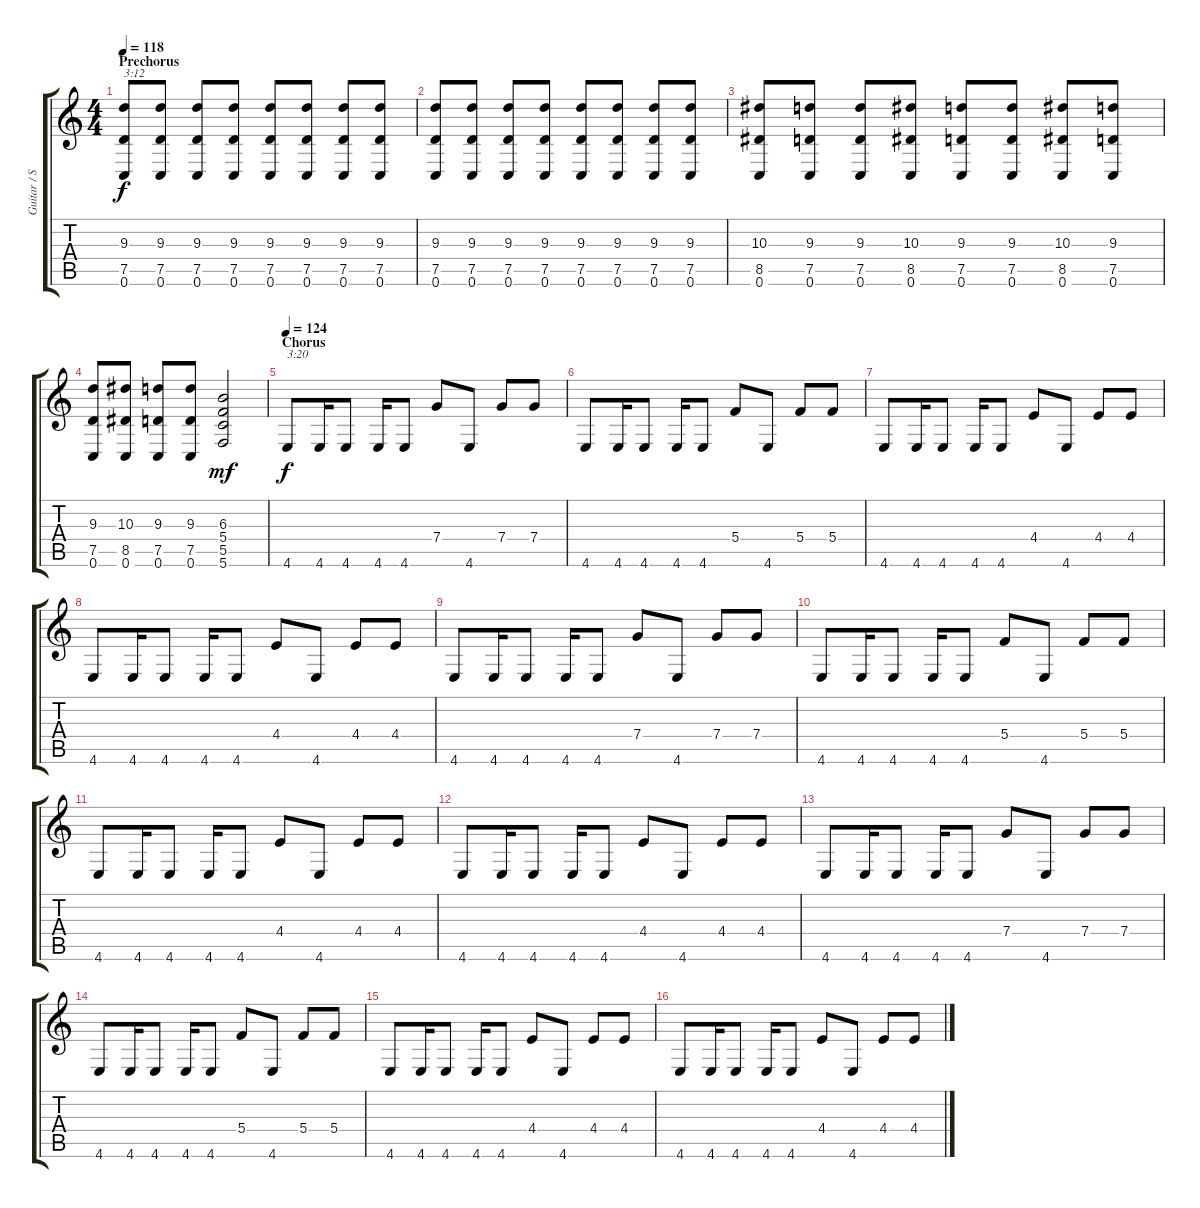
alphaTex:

\track ("Guitar / Stef Carpenter" "Guitar / S") {instrument overdrivenguitar}
\staff {score tabs}
\tuning (D4 A3 F3 C3 G2 C2) {hide}
\ts (4 4)
\section ("" "Prechorus")
\tempo 118
\clef g2
\ks c
(9.3 7.5 0.6).8{txt "3:12" dy f volume 15 instrument overdrivenguitar} (9.3 7.5 0.6).8 (9.3 7.5 0.6).8 (9.3 7.5 0.6).8 (9.3 7.5 0.6).8 (9.3 7.5 0.6).8 (9.3 7.5 0.6).8 (9.3 7.5 0.6).8 |
(9.3 7.5 0.6).8 (9.3 7.5 0.6).8 (9.3 7.5 0.6).8 (9.3 7.5 0.6).8 (9.3 7.5 0.6).8 (9.3 7.5 0.6).8 (9.3 7.5 0.6).8 (9.3 7.5 0.6).8 |
(10.3 8.5 0.6).8 (9.3 7.5 0.6).8 (9.3 7.5 0.6).8 (10.3 8.5 0.6).8 (9.3 7.5 0.6).8 (9.3 7.5 0.6).8 (10.3 8.5 0.6).8 (9.3 7.5 0.6).8 |
(9.3 7.5 0.6).8 (10.3 8.5 0.6).8 (9.3 7.5 0.6).8 (9.3 7.5 0.6).8 (6.3 5.4 5.5 5.6).2{dy mf} |
\section ("" "Chorus")
\tempo 124
4.6.8{txt "3:20" dy f} 4.6.16 4.6.8 4.6.16 4.6.8 7.4.8 4.6.8 7.4.8 7.4.8 |
4.6.8 4.6.16 4.6.8 4.6.16 4.6.8 5.4.8 4.6.8 5.4.8 5.4.8 |
4.6.8 4.6.16 4.6.8 4.6.16 4.6.8 4.4.8 4.6.8 4.4.8 4.4.8 |
4.6.8 4.6.16 4.6.8 4.6.16 4.6.8 4.4.8 4.6.8 4.4.8 4.4.8 |
4.6.8 4.6.16 4.6.8 4.6.16 4.6.8 7.4.8 4.6.8 7.4.8 7.4.8 |
4.6.8 4.6.16 4.6.8 4.6.16 4.6.8 5.4.8 4.6.8 5.4.8 5.4.8 |
4.6.8 4.6.16 4.6.8 4.6.16 4.6.8 4.4.8 4.6.8 4.4.8 4.4.8 |
4.6.8 4.6.16 4.6.8 4.6.16 4.6.8 4.4.8 4.6.8 4.4.8 4.4.8 |
4.6.8 4.6.16 4.6.8 4.6.16 4.6.8 7.4.8 4.6.8 7.4.8 7.4.8 |
4.6.8 4.6.16 4.6.8 4.6.16 4.6.8 5.4.8 4.6.8 5.4.8 5.4.8 |
4.6.8 4.6.16 4.6.8 4.6.16 4.6.8 4.4.8 4.6.8 4.4.8 4.4.8 |
4.6.8 4.6.16 4.6.8 4.6.16 4.6.8 4.4.8 4.6.8 4.4.8 4.4.8
